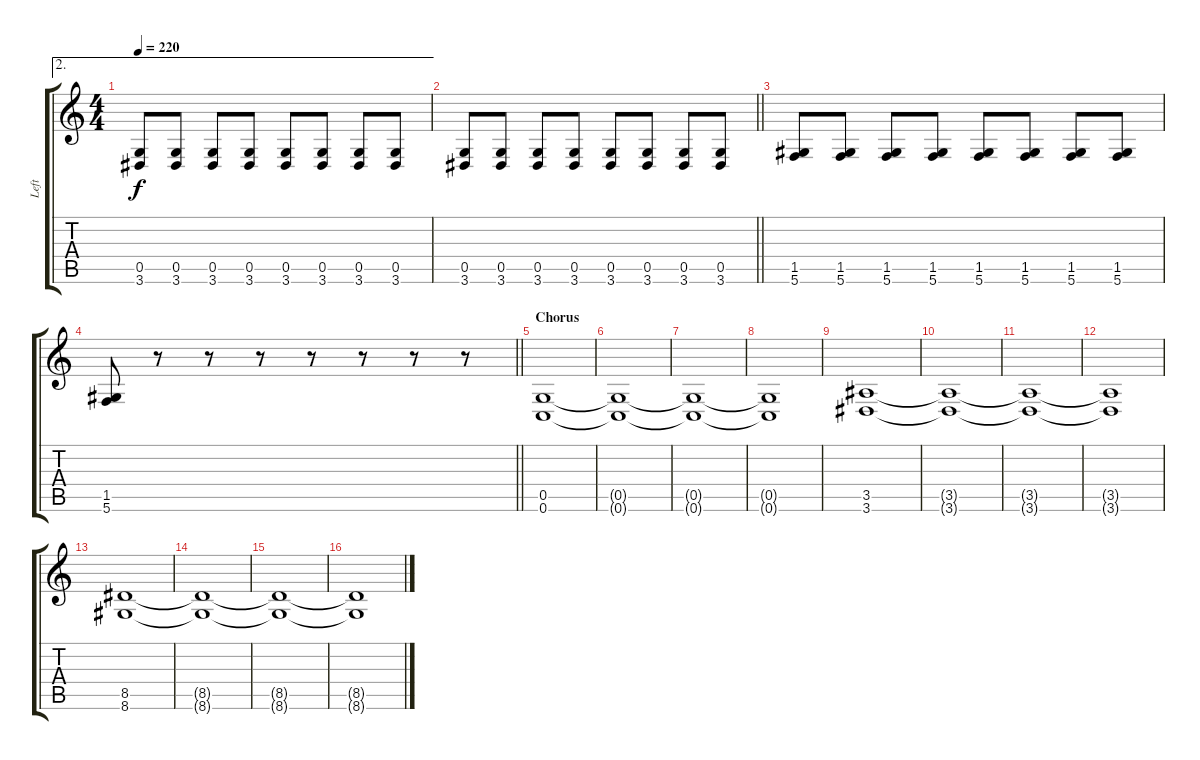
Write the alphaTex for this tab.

\track ("Left" "Left") {instrument distortionguitar}
\staff {score tabs}
\tuning (D4 A3 F3 C3 G2 C2) {hide}
\ae 2
\ts (4 4)
\tempo 220
\clef g2
\ks c
(0.5 3.6).8{dy f} (0.5 3.6).8 (0.5 3.6).8 (0.5 3.6).8 (0.5 3.6).8 (0.5 3.6).8 (0.5 3.6).8 (0.5 3.6).8 |
\barLineRight lightlight
(0.5 3.6).8 (0.5 3.6).8 (0.5 3.6).8 (0.5 3.6).8 (0.5 3.6).8 (0.5 3.6).8 (0.5 3.6).8 (0.5 3.6).8 |
(1.5 5.6).8 (1.5 5.6).8 (1.5 5.6).8 (1.5 5.6).8 (1.5 5.6).8 (1.5 5.6).8 (1.5 5.6).8 (1.5 5.6).8 |
\barLineRight lightlight
(1.5 5.6).8 r.8 r.8 r.8 r.8 r.8 r.8 r.8 |
\section ("" "Chorus")
(0.5 0.6).1 |
(0.5{t} 0.6{t}).1 |
(0.5{t} 0.6{t}).1 |
(0.5{t} 0.6{t}).1 |
(3.5 3.6).1 |
(3.5{t} 3.6{t}).1 |
(3.5{t} 3.6{t}).1 |
(3.5{t} 3.6{t}).1 |
(8.5 8.6).1 |
(8.5{t} 8.6{t}).1 |
(8.5{t} 8.6{t}).1 |
(8.5{t} 8.6{t}).1
